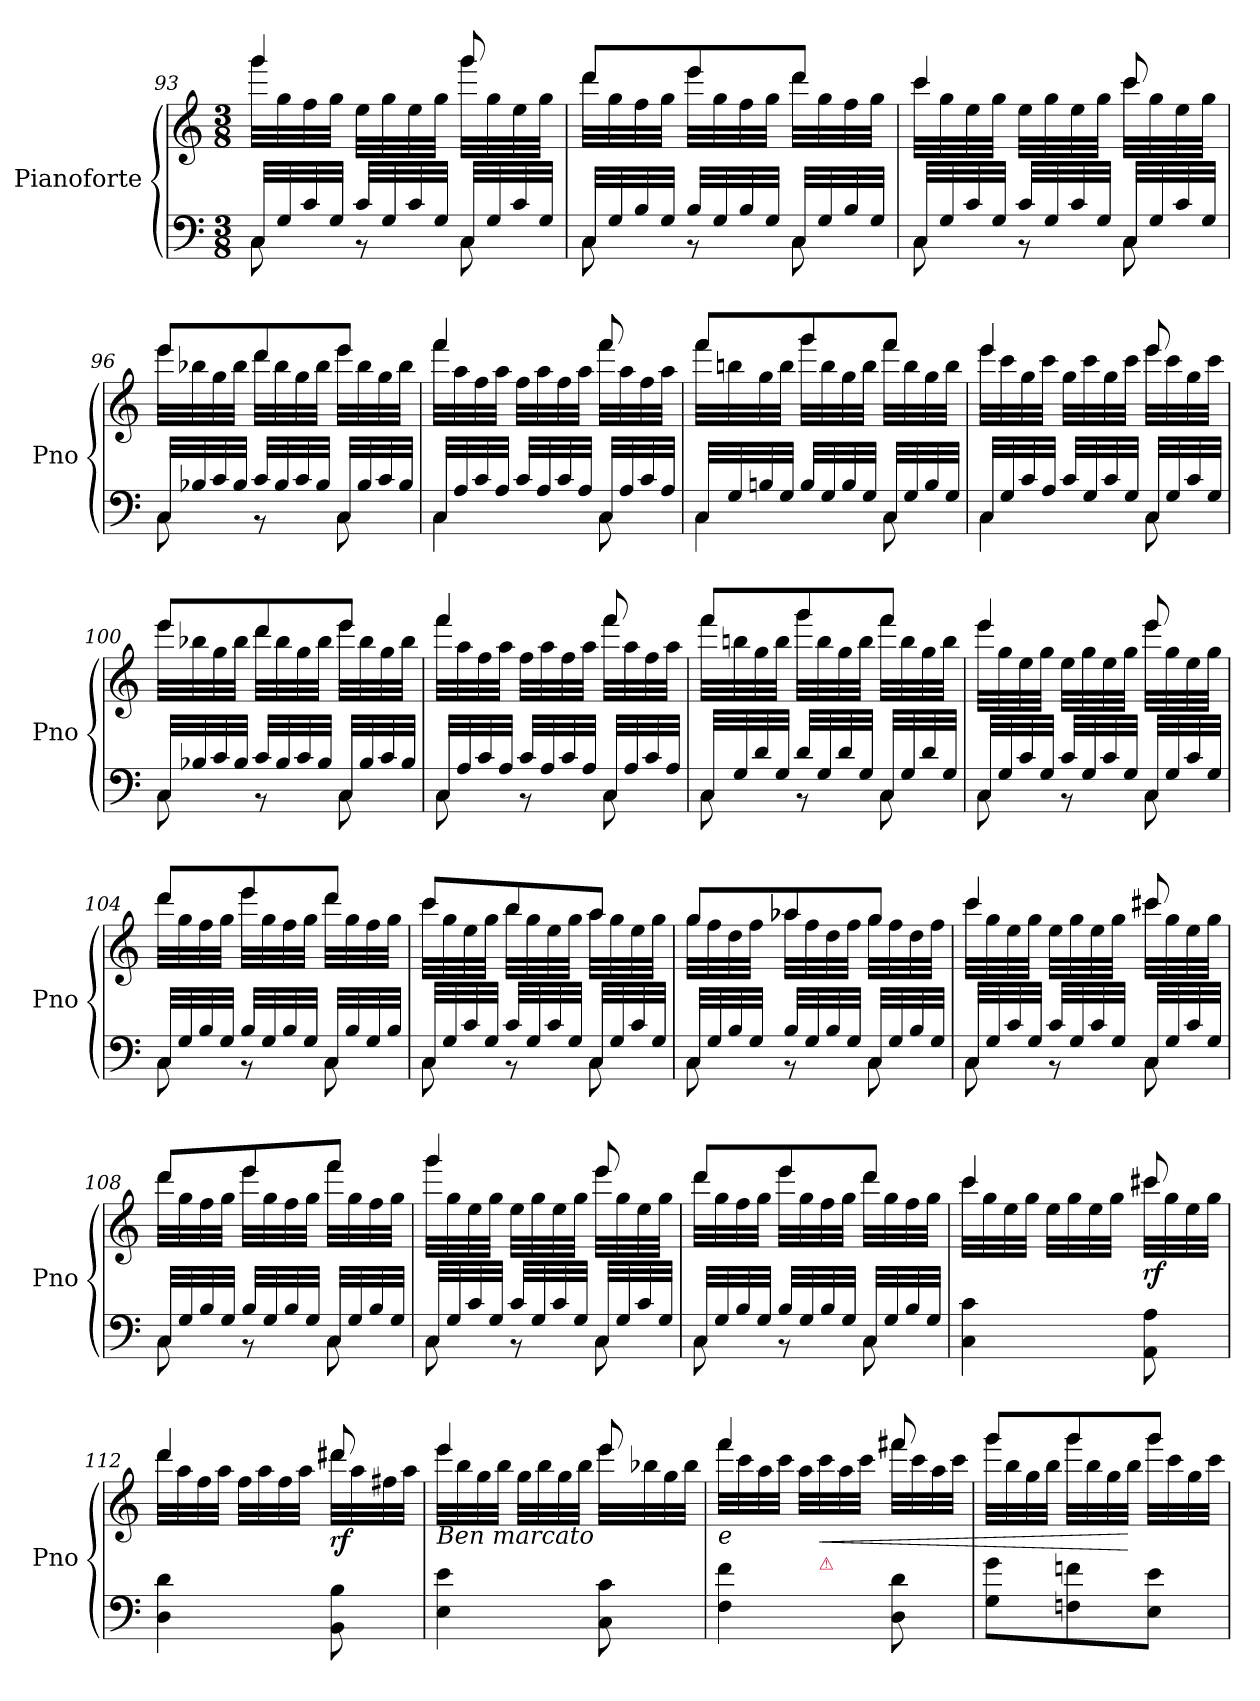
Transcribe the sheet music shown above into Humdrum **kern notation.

**kern	**kern	**dynam
*part2	*part1	*part1
*staff2	*staff1	*staff1
*I"Pianoforte	*I"Pianoforte	*
*I'Pno	*I'Pno	*
*clefF4	*clefG2	*
*k[]	*k[]	*
*C:	*C:	*
*M3/8	*M3/8	*
=93	=93	=93
*^	*^	*
32C/LLL	8C\	4ggg/	32ggg\LLL	.
32G/	.	.	32gg\	.
32c/	.	.	32ff\	.
32G/JJJ	.	.	32gg\JJJ	.
32c/LLL	8r	.	32ee\LLL	.
32G/	.	.	32gg\	.
32c/	.	.	32ee\	.
32G/JJJ	.	.	32gg\JJJ	.
32C/LLL	8C\	8ggg/	32ggg\LLL	.
32G/	.	.	32gg\	.
32c/	.	.	32ee\	.
32G/JJJ	.	.	32gg\JJJ	.
=94	=94	=94	=94	=94
32C/LLL	8C\	8ddd/L	32ddd\LLL	.
32G/	.	.	32gg\	.
32B/	.	.	32ff\	.
32G/JJJ	.	.	32gg\JJJ	.
32B/LLL	8r	8eee/	32eee\LLL	.
32G/	.	.	32gg\	.
32B/	.	.	32ff\	.
32G/JJJ	.	.	32gg\JJJ	.
32C/LLL	8C\	8ddd/J	32ddd\LLL	.
32G/	.	.	32gg\	.
32B/	.	.	32ff\	.
32G/JJJ	.	.	32gg\JJJ	.
=95	=95	=95	=95	=95
32C/LLL	8C\	4ccc/	32ccc\LLL	.
32G/	.	.	32gg\	.
32c/	.	.	32ee\	.
32G/JJJ	.	.	32gg\JJJ	.
32c/LLL	8r	.	32ee\LLL	.
32G/	.	.	32gg\	.
32c/	.	.	32ee\	.
32G/JJJ	.	.	32gg\JJJ	.
32C/LLL	8C\	8ccc/	32ccc\LLL	.
32G/	.	.	32gg\	.
32c/	.	.	32ee\	.
32G/JJJ	.	.	32gg\JJJ	.
=96	=96	=96	=96	=96
32C/LLL	8C\	8eee/L	32eee\LLL	.
32B-X/	.	.	32bb-X\	.
32c/	.	.	32gg\	.
32B-/JJJ	.	.	32bb-\JJJ	.
32c/LLL	8r	8ddd/	32ddd\LLL	.
32B-/	.	.	32bb-\	.
32c/	.	.	32gg\	.
32B-/JJJ	.	.	32bb-\JJJ	.
32C/LLL	8C\	8eee/J	32eee\LLL	.
32B-/	.	.	32bb-\	.
32c/	.	.	32gg\	.
32B-/JJJ	.	.	32bb-\JJJ	.
=97	=97	=97	=97	=97
32C/LLL	4C\	4fff/	32fff\LLL	.
32A/	.	.	32aa\	.
32c/	.	.	32ff\	.
32A/JJJ	.	.	32aa\JJJ	.
32c/LLL	.	.	32ff\LLL	.
32A/	.	.	32aa\	.
32c/	.	.	32ff\	.
32A/JJJ	.	.	32aa\JJJ	.
32C/LLL	8C\	8fff/	32fff\LLL	.
32A/	.	.	32aa\	.
32c/	.	.	32ff\	.
32A/JJJ	.	.	32aa\JJJ	.
=98	=98	=98	=98	=98
32C/LLL	4C\	8fff/L	32fff\LLL	.
32G/	.	.	32bbn\	.
32Bn/	.	.	32gg\	.
32G/JJJ	.	.	32bb\JJJ	.
32B/LLL	.	8ggg/	32ggg\LLL	.
32G/	.	.	32bb\	.
32B/	.	.	32gg\	.
32G/JJJ	.	.	32bb\JJJ	.
32C/LLL	8C\	8fff/J	32fff\LLL	.
32G/	.	.	32bb\	.
32B/	.	.	32gg\	.
32G/JJJ	.	.	32bb\JJJ	.
=99	=99	=99	=99	=99
32C/LLL	4C\	4eee/	32eee\LLL	.
32G/	.	.	32ccc\	.
32c/	.	.	32gg\	.
32A/JJJ	.	.	32ccc\JJJ	.
32c/LLL	.	.	32gg\LLL	.
32G/	.	.	32ccc\	.
32c/	.	.	32gg\	.
32G/JJJ	.	.	32ccc\JJJ	.
32C/LLL	8C\	8eee/	32eee\LLL	.
32G/	.	.	32ccc\	.
32c/	.	.	32gg\	.
32G/JJJ	.	.	32ccc\JJJ	.
=100	=100	=100	=100	=100
32C/LLL	8C\	8eee/L	32eee\LLL	.
32B-X/	.	.	32bb-X\	.
32c/	.	.	32gg\	.
32B-/JJJ	.	.	32bb-\JJJ	.
32c/LLL	8r	8ddd/	32ddd\LLL	.
32B-/	.	.	32bb-\	.
32c/	.	.	32gg\	.
32B-/JJJ	.	.	32bb-\JJJ	.
32C/LLL	8C\	8eee/J	32eee\LLL	.
32B-/	.	.	32bb-\	.
32c/	.	.	32gg\	.
32B-/JJJ	.	.	32bb-\JJJ	.
=101	=101	=101	=101	=101
32C/LLL	8C\	4fff/	32fff\LLL	.
32A/	.	.	32aa\	.
32c/	.	.	32ff\	.
32A/JJJ	.	.	32aa\JJJ	.
32c/LLL	8r	.	32ff\LLL	.
32A/	.	.	32aa\	.
32c/	.	.	32ff\	.
32A/JJJ	.	.	32aa\JJJ	.
32C/LLL	8C\	8fff/	32fff\LLL	.
32A/	.	.	32aa\	.
32c/	.	.	32ff\	.
32A/JJJ	.	.	32aa\JJJ	.
=102	=102	=102	=102	=102
32C/LLL	8C\	8fff/L	32fff\LLL	.
32G/	.	.	32bbn\	.
32d/	.	.	32gg\	.
32G/JJJ	.	.	32bb\JJJ	.
32d/LLL	8r	8ggg/	32ggg\LLL	.
32G/	.	.	32bb\	.
32d/	.	.	32gg\	.
32G/JJJ	.	.	32bb\JJJ	.
32C/LLL	8C\	8fff/J	32fff\LLL	.
32G/	.	.	32bb\	.
32d/	.	.	32gg\	.
32G/JJJ	.	.	32bb\JJJ	.
=103	=103	=103	=103	=103
32C/LLL	8C\	4eee/	32eee\LLL	.
32G/	.	.	32gg\	.
32c/	.	.	32ee\	.
32G/JJJ	.	.	32gg\JJJ	.
32c/LLL	8r	.	32ee\LLL	.
32G/	.	.	32gg\	.
32c/	.	.	32ee\	.
32G/JJJ	.	.	32gg\JJJ	.
32C/LLL	8C\	8eee/	32eee\LLL	.
32G/	.	.	32gg\	.
32c/	.	.	32ee\	.
32G/JJJ	.	.	32gg\JJJ	.
=104	=104	=104	=104	=104
32C/LLL	8C\	8ddd/L	32ddd\LLL	.
32G/	.	.	32gg\	.
32B/	.	.	32ff\	.
32G/JJJ	.	.	32gg\JJJ	.
32B/LLL	8r	8eee/	32eee\LLL	.
32G/	.	.	32gg\	.
32B/	.	.	32ff\	.
32G/JJJ	.	.	32gg\JJJ	.
32C/LLL	8C\	8ddd/J	32ddd\LLL	.
32B/	.	.	32gg\	.
32G/	.	.	32ff\	.
32B/JJJ	.	.	32gg\JJJ	.
=105	=105	=105	=105	=105
32C/LLL	8C\	8ccc/L	32ccc\LLL	.
32G/	.	.	32gg\	.
32c/	.	.	32ee\	.
32G/JJJ	.	.	32gg\JJJ	.
32c/LLL	8r	8bb/	32bb\LLL	.
32G/	.	.	32gg\	.
32c/	.	.	32ee\	.
32G/JJJ	.	.	32gg\JJJ	.
32C/LLL	8C\	8aa/J	32aa\LLL	.
32G/	.	.	32gg\	.
32c/	.	.	32ee\	.
32G/JJJ	.	.	32gg\JJJ	.
=106	=106	=106	=106	=106
32C/LLL	8C\	8gg/L	32gg\LLL	.
32G/	.	.	32ff\	.
32B/	.	.	32dd\	.
32G/JJJ	.	.	32ff\JJJ	.
32B/LLL	8r	8aa-X/	32aa-X\LLL	.
32G/	.	.	32ff\	.
32B/	.	.	32dd\	.
32G/JJJ	.	.	32ff\JJJ	.
32C/LLL	8C\	8gg/J	32gg\LLL	.
32G/	.	.	32ff\	.
32B/	.	.	32dd\	.
32G/JJJ	.	.	32ff\JJJ	.
=107	=107	=107	=107	=107
32C/LLL	8C\	4ccc/	32ccc\LLL	.
32G/	.	.	32gg\	.
32c/	.	.	32ee\	.
32G/JJJ	.	.	32gg\JJJ	.
32c/LLL	8r	.	32ee\LLL	.
32G/	.	.	32gg\	.
32c/	.	.	32ee\	.
32G/JJJ	.	.	32gg\JJJ	.
32C/LLL	8C\	8ccc#X/	32ccc#X\LLL	.
32G/	.	.	32gg\	.
32c/	.	.	32ee\	.
32G/JJJ	.	.	32gg\JJJ	.
=108	=108	=108	=108	=108
32C/LLL	8C\	8ddd/L	32ddd\LLL	.
32G/	.	.	32gg\	.
32B/	.	.	32ff\	.
32G/JJJ	.	.	32gg\JJJ	.
32B/LLL	8r	8eee/	32eee\LLL	.
32G/	.	.	32gg\	.
32B/	.	.	32ff\	.
32G/JJJ	.	.	32gg\JJJ	.
32C/LLL	8C\	8fff/J	32fff\LLL	.
32G/	.	.	32gg\	.
32B/	.	.	32ff\	.
32G/JJJ	.	.	32gg\JJJ	.
=109	=109	=109	=109	=109
32C/LLL	8C\	4ggg/	32ggg\LLL	.
32G/	.	.	32gg\	.
32c/	.	.	32ee\	.
32G/JJJ	.	.	32gg\JJJ	.
32c/LLL	8r	.	32ee\LLL	.
32G/	.	.	32gg\	.
32c/	.	.	32ee\	.
32G/JJJ	.	.	32gg\JJJ	.
32C/LLL	8C\	8eee/	32eee\LLL	.
32G/	.	.	32gg\	.
32c/	.	.	32ee\	.
32G/JJJ	.	.	32gg\JJJ	.
=110	=110	=110	=110	=110
32C/LLL	8C\	8ddd/L	32ddd\LLL	.
32G/	.	.	32gg\	.
32B/	.	.	32ff\	.
32G/JJJ	.	.	32gg\JJJ	.
32B/LLL	8r	8eee/	32eee\LLL	.
32G/	.	.	32gg\	.
32B/	.	.	32ff\	.
32G/JJJ	.	.	32gg\JJJ	.
32C/LLL	8C\	8ddd/J	32ddd\LLL	.
32G/	.	.	32gg\	.
32B/	.	.	32ff\	.
32G/JJJ	.	.	32gg\JJJ	.
*v	*v	*	*	*
=111	=111	=111	=111
4C\ 4c\	4ccc/	32ccc\LLL	.
.	.	32gg\	.
.	.	32ee\	.
.	.	32gg\JJJ	.
.	.	32ee\LLL	.
.	.	32gg\	.
.	.	32ee\	.
.	.	32gg\JJJ	.
8AA\ 8A\	8ccc#X/	32ccc#X\LLL	rf
.	.	32gg\	.
.	.	32ee\	.
.	.	32gg\JJJ	.
=112	=112	=112	=112
4D\ 4d\	4ddd/	32ddd\LLL	.
.	.	32aa\	.
.	.	32ff\	.
.	.	32aa\JJJ	.
.	.	32ff\LLL	.
.	.	32aa\	.
.	.	32ff\	.
.	.	32aa\JJJ	.
8BB\ 8B\	8ddd#X/	32ddd#X\LLL	rf
.	.	32aa\	.
.	.	32ff#X\	.
.	.	32aa\JJJ	.
=113	=113	=113	=113
!	!LO:TX:b:i:t=Ben marcato	!	!
4E\ 4e\	4eee/	32eee\LLL	.
.	.	32bb\	.
.	.	32gg\	.
.	.	32bb\JJJ	.
.	.	32gg\LLL	.
.	.	32bb\	.
.	.	32gg\	.
.	.	32bb\JJJ	.
8C\ 8c\	8eee/	32eee\LLL	.
.	.	32bb-X\	.
.	.	32gg\	.
.	.	32bb-\JJJ	.
=114	=114	=114	=114
!	!LO:TX:b:i:t=e	!	!
4F\ 4f\	4fff/	32fff\LLL	.
.	.	32ccc\	.
.	.	32aa\	.
.	.	32ccc\JJJ	.
.	.	32aa\LLL	.
!	!	!LO:TX:b:color=crimson:t=⚠	!
!	!	!	!LO:HP:b
.	.	32ccc\	<
.	.	32aa\	.
.	.	32ccc\JJJ	.
8D\ 8d\	8fff#X/	32fff#X\LLL	.
.	.	32ccc\	.
.	.	32aa\	.
.	.	32ccc\JJJ	.
=115	=115	=115	=115
8G\ 8g\L	8ggg/L	32ggg\LLL	.
.	.	32bb\	.
.	.	32gg\	.
.	.	32bb\JJJ	.
8Fn\ 8fn\	8ggg/	32ggg\LLL	.
.	.	32bb\	.
.	.	32gg\	.
.	.	32bb\JJJ	[
8E\ 8e\J	8ggg/J	32ggg\LLL	.
.	.	32ccc\	.
.	.	32gg\	.
.	.	32ccc\JJJ	.
*	*v	*v	*
=	=	=
*-	*-	*-
